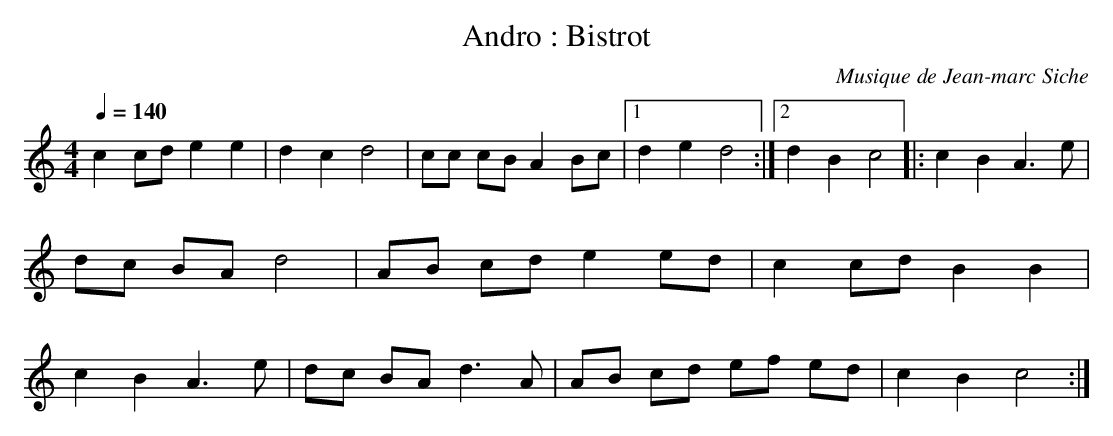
X:1
T:Andro : Bistrot
C:Musique de Jean-marc Siche
M:4/4
L:1/4
Q:1/4=140
K:C
c c/d/ e e | d c d2 | c/c/ c/B/ A B/c/ |1 d e d2 :|2 d B c2 |:\
c B A>e | d/c/ B/A/ d2 | A/B/ c/d/ e e/d/ |\
c c/d/ B B |  c B A>e | d/c/ B/A/ d>A |\
A/B/ c/d/ e/f/ e/d/ | c B c2 :|
